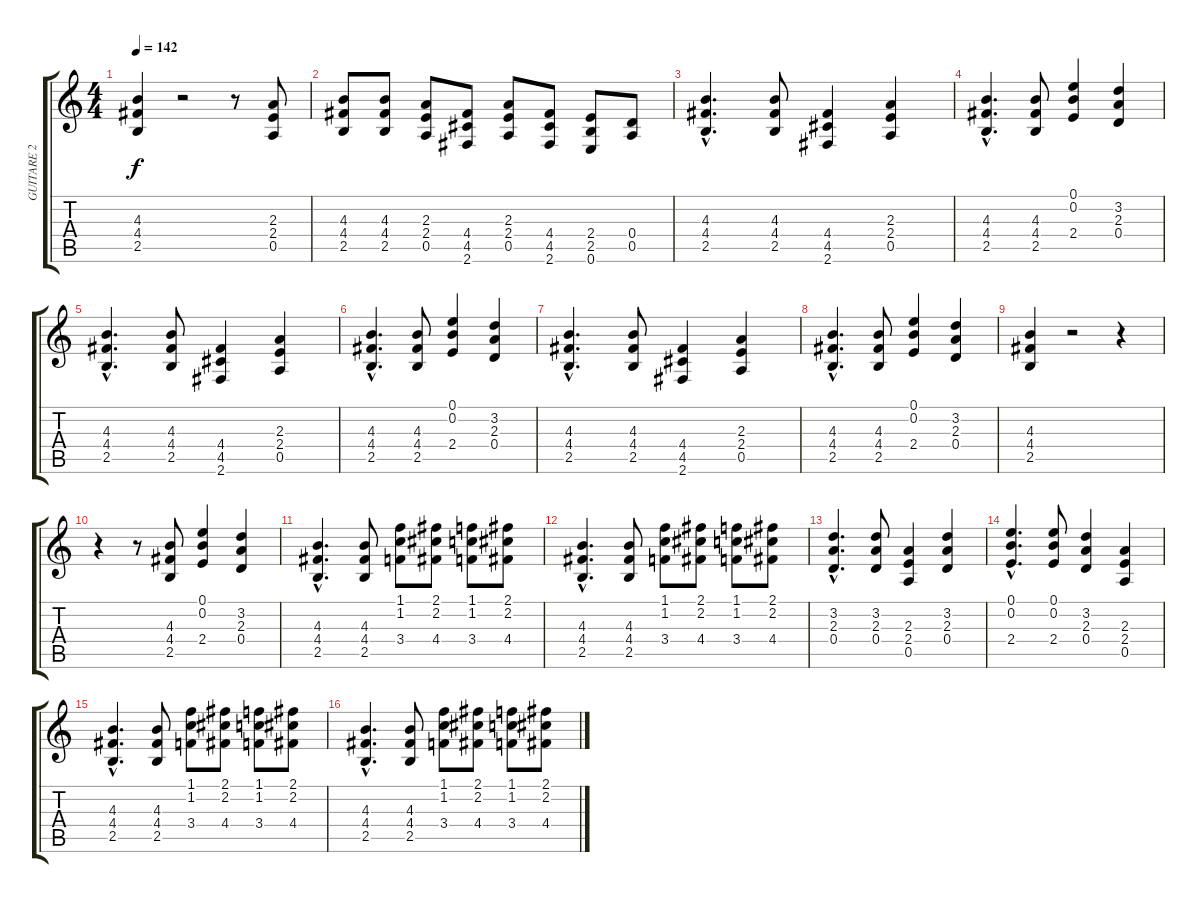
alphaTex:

\track ("GUITARE 2" "GUITARE 2") {instrument distortionguitar}
\staff {score tabs}
\tuning (E4 B3 G3 D3 A2 E2) {hide}
\ts (4 4)
\tempo 142
\clef g2
\ks c
(4.3 4.4 2.5).4{dy f} r.2 r.8 (2.3 2.4 0.5).8 |
(4.3 4.4 2.5).8 (4.3 4.4 2.5).8 (2.3 2.4 0.5).8 (4.4 4.5 2.6).8 (2.3 2.4 0.5).8 (4.4 4.5 2.6).8 (2.4 2.5 0.6).8 (0.4 0.5).8 |
(4.3{hac} 4.4{hac} 2.5{hac}).4{d} (4.3 4.4 2.5).8 (4.4 4.5 2.6).4 (2.3 2.4 0.5).4 |
(4.3{hac} 4.4{hac} 2.5{hac}).4{d} (4.3 4.4 2.5).8 (0.1 0.2 2.4).4 (3.2 2.3 0.4).4 |
(4.3{hac} 4.4{hac} 2.5{hac}).4{d} (4.3 4.4 2.5).8 (4.4 4.5 2.6).4 (2.3 2.4 0.5).4 |
(4.3{hac} 4.4{hac} 2.5{hac}).4{d} (4.3 4.4 2.5).8 (0.1 0.2 2.4).4 (3.2 2.3 0.4).4 |
(4.3{hac} 4.4{hac} 2.5{hac}).4{d} (4.3 4.4 2.5).8 (4.4 4.5 2.6).4 (2.3 2.4 0.5).4 |
(4.3{hac} 4.4{hac} 2.5{hac}).4{d} (4.3 4.4 2.5).8 (0.1 0.2 2.4).4 (3.2 2.3 0.4).4 |
(4.3 4.4 2.5).4 r.2 r.4 |
r.4 r.8 (4.3 4.4 2.5).8 (0.1 0.2 2.4).4 (3.2 2.3 0.4).4 |
(4.3{hac} 4.4{hac} 2.5{hac}).4{d} (4.3 4.4 2.5).8 (1.1 1.2 3.4).8 (2.1 2.2 4.4).8 (1.1 1.2 3.4).8 (2.1 2.2 4.4).8 |
(4.3{hac} 4.4{hac} 2.5{hac}).4{d} (4.3 4.4 2.5).8 (1.1 1.2 3.4).8 (2.1 2.2 4.4).8 (1.1 1.2 3.4).8 (2.1 2.2 4.4).8 |
(3.2{hac} 2.3{hac} 0.4{hac}).4{d} (3.2 2.3 0.4).8 (2.3 2.4 0.5).4 (3.2 2.3 0.4).4 |
(0.1{hac} 0.2{hac} 2.4{hac}).4{d} (0.1 0.2 2.4).8 (3.2 2.3 0.4).4 (2.3 2.4 0.5).4 |
(4.3{hac} 4.4{hac} 2.5{hac}).4{d} (4.3 4.4 2.5).8 (1.1 1.2 3.4).8 (2.1 2.2 4.4).8 (1.1 1.2 3.4).8 (2.1 2.2 4.4).8 |
(4.3{hac} 4.4{hac} 2.5{hac}).4{d} (4.3 4.4 2.5).8 (1.1 1.2 3.4).8 (2.1 2.2 4.4).8 (1.1 1.2 3.4).8 (2.1 2.2 4.4).8
